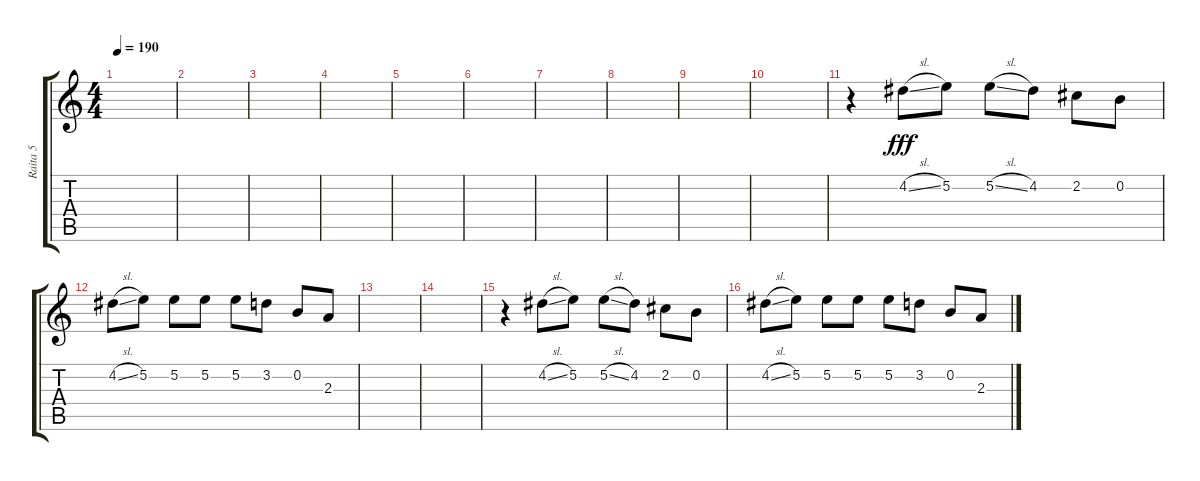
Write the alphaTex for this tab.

\track ("Raita 5" "Raita 5") {instrument acousticguitarsteel}
\staff {score tabs}
\tuning (E4 B3 G3 D3 A2 E2) {hide}
\ts (4 4)
\tempo 190
\clef g2
\ks c
|
|
|
|
|
|
|
|
|
|
r.4 4.2{sl}.8{dy fff} 5.2.8 5.2{sl}.8 4.2.8 2.2.8 0.2.8 |
4.2{sl}.8 5.2.8 5.2.8 5.2.8 5.2.8 3.2.8 0.2.8 2.3.8 |
|
|
r.4 4.2{sl}.8 5.2.8 5.2{sl}.8 4.2.8 2.2.8 0.2.8 |
4.2{sl}.8 5.2.8 5.2.8 5.2.8 5.2.8 3.2.8 0.2.8 2.3.8
